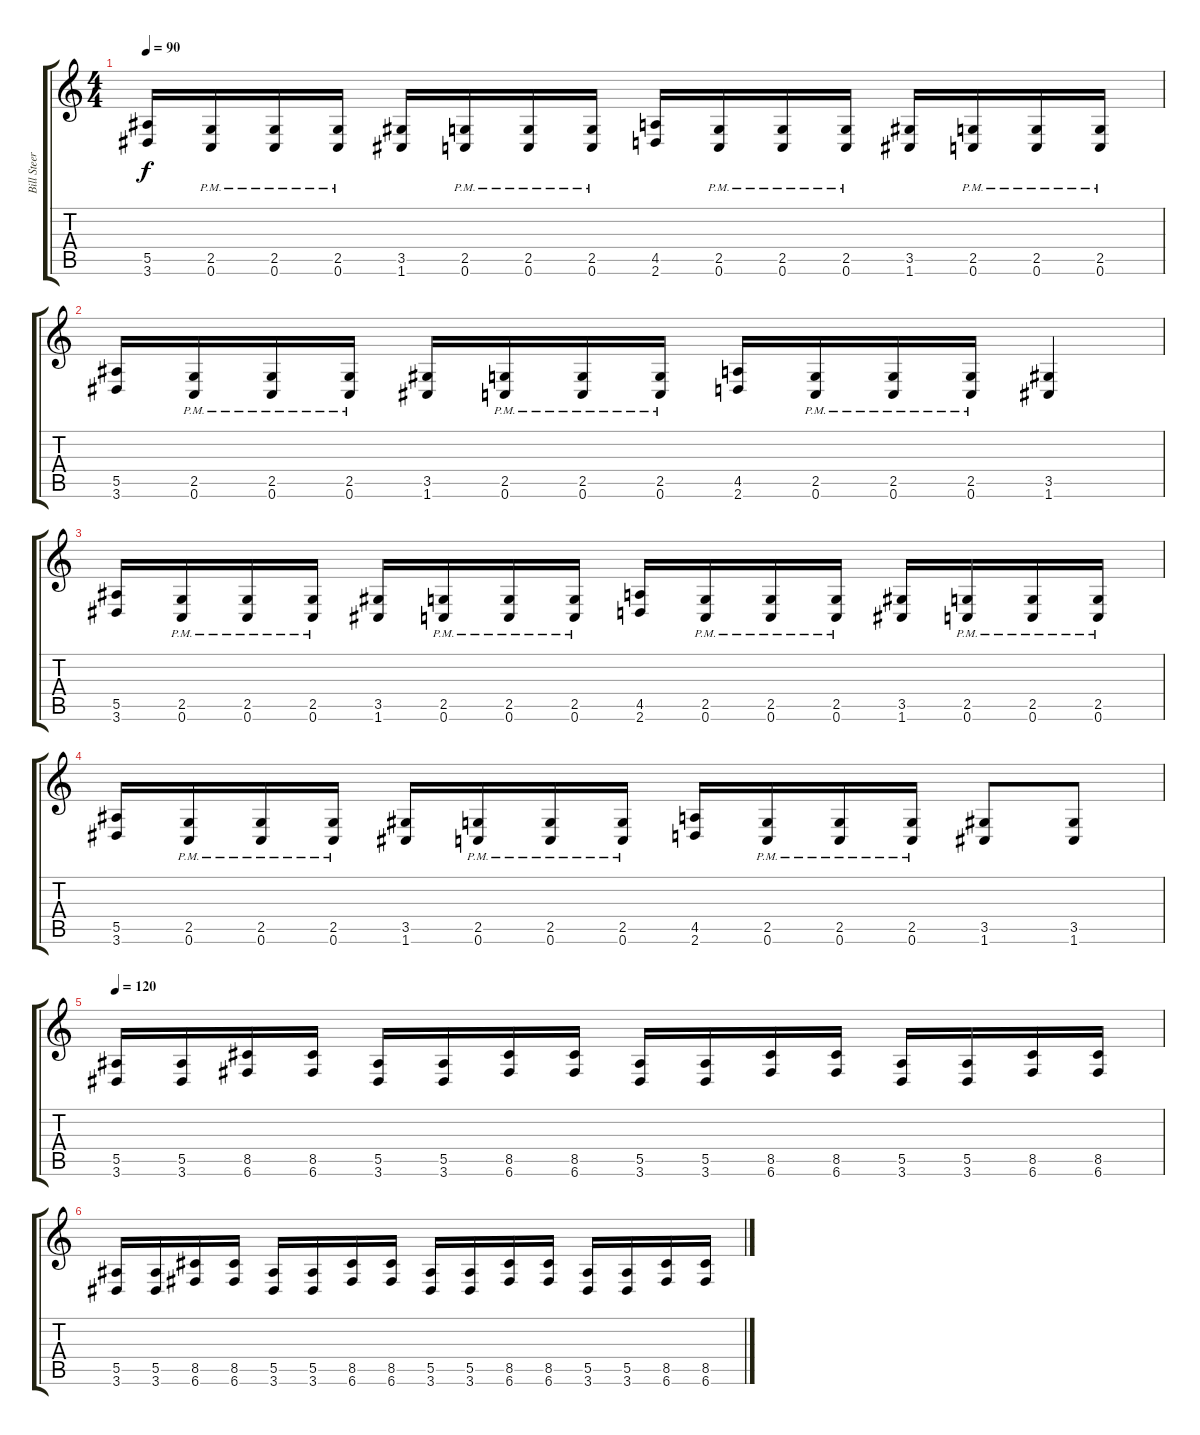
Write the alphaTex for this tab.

\track ("Bill Steer" "Bill Steer") {instrument distortionguitar}
\staff {score tabs}
\tuning (C4 G3 Eb3 Bb2 F2 C2) {hide}
\ts (4 4)
\tempo 90
\clef g2
\ks c
(5.5 3.6).16{dy f} (2.5{pm} 0.6{pm}).16 (2.5{pm} 0.6{pm}).16 (2.5{pm} 0.6{pm}).16 (3.5 1.6).16 (2.5{pm} 0.6{pm}).16 (2.5{pm} 0.6{pm}).16 (2.5{pm} 0.6{pm}).16 (4.5 2.6).16 (2.5{pm} 0.6{pm}).16 (2.5{pm} 0.6{pm}).16 (2.5{pm} 0.6{pm}).16 (3.5 1.6).16 (2.5{pm} 0.6{pm}).16 (2.5{pm} 0.6{pm}).16 (2.5{pm} 0.6{pm}).16 |
(5.5 3.6).16 (2.5{pm} 0.6{pm}).16 (2.5{pm} 0.6{pm}).16 (2.5{pm} 0.6{pm}).16 (3.5 1.6).16 (2.5{pm} 0.6{pm}).16 (2.5{pm} 0.6{pm}).16 (2.5{pm} 0.6{pm}).16 (4.5 2.6).16 (2.5{pm} 0.6{pm}).16 (2.5{pm} 0.6{pm}).16 (2.5{pm} 0.6{pm}).16 (3.5 1.6).4 |
(5.5 3.6).16 (2.5{pm} 0.6{pm}).16 (2.5{pm} 0.6{pm}).16 (2.5{pm} 0.6{pm}).16 (3.5 1.6).16 (2.5{pm} 0.6{pm}).16 (2.5{pm} 0.6{pm}).16 (2.5{pm} 0.6{pm}).16 (4.5 2.6).16 (2.5{pm} 0.6{pm}).16 (2.5{pm} 0.6{pm}).16 (2.5{pm} 0.6{pm}).16 (3.5 1.6).16 (2.5{pm} 0.6{pm}).16 (2.5{pm} 0.6{pm}).16 (2.5{pm} 0.6{pm}).16 |
(5.5 3.6).16 (2.5{pm} 0.6{pm}).16 (2.5{pm} 0.6{pm}).16 (2.5{pm} 0.6{pm}).16 (3.5 1.6).16 (2.5{pm} 0.6{pm}).16 (2.5{pm} 0.6{pm}).16 (2.5{pm} 0.6{pm}).16 (4.5 2.6).16 (2.5{pm} 0.6{pm}).16 (2.5{pm} 0.6{pm}).16 (2.5{pm} 0.6{pm}).16 (3.5 1.6).8 (3.5 1.6).8 |
\tempo 120
(5.5 3.6).16 (5.5 3.6).16 (8.5 6.6).16 (8.5 6.6).16 (5.5 3.6).16 (5.5 3.6).16 (8.5 6.6).16 (8.5 6.6).16 (5.5 3.6).16 (5.5 3.6).16 (8.5 6.6).16 (8.5 6.6).16 (5.5 3.6).16 (5.5 3.6).16 (8.5 6.6).16 (8.5 6.6).16 |
(5.5 3.6).16 (5.5 3.6).16 (8.5 6.6).16 (8.5 6.6).16 (5.5 3.6).16 (5.5 3.6).16 (8.5 6.6).16 (8.5 6.6).16 (5.5 3.6).16 (5.5 3.6).16 (8.5 6.6).16 (8.5 6.6).16 (5.5 3.6).16 (5.5 3.6).16 (8.5 6.6).16 (8.5 6.6).16
